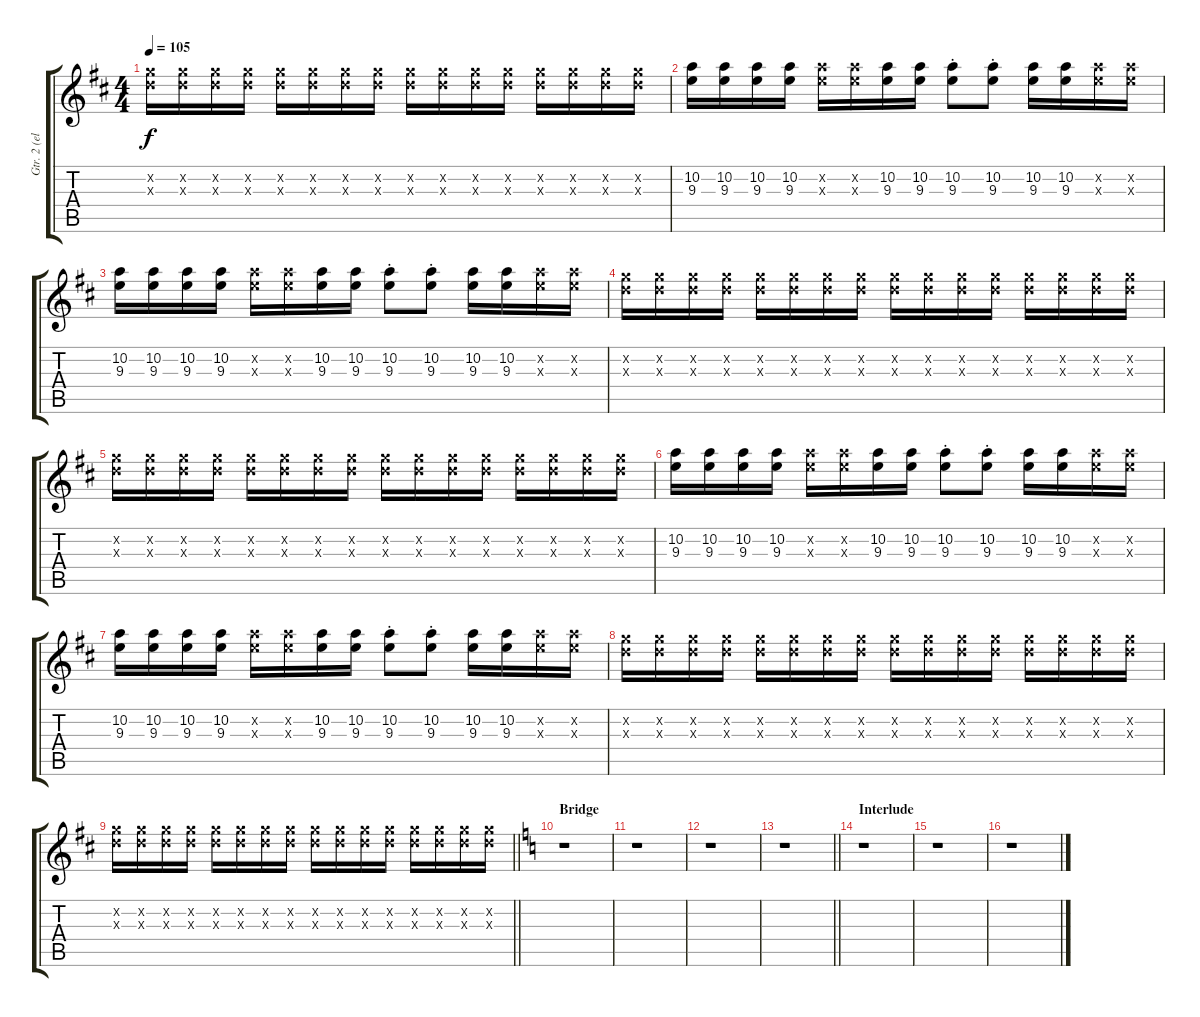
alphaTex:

\track ("Gtr. 2 (elec.)" "Gtr. 2 (el") {instrument overdrivenguitar}
\staff {score tabs}
\tuning (E4 B3 G3 D3 A2 E2) {hide}
\ts (4 4)
\tempo 105
\clef g2
\ks bminor
(8.2{x} 7.3{x}).16{dy f} (8.2{x} 7.3{x}).16 (8.2{x} 7.3{x}).16 (8.2{x} 7.3{x}).16 (8.2{x} 7.3{x}).16 (8.2{x} 7.3{x}).16 (8.2{x} 7.3{x}).16 (8.2{x} 7.3{x}).16 (8.2{x} 7.3{x}).16 (8.2{x} 7.3{x}).16 (8.2{x} 7.3{x}).16 (8.2{x} 7.3{x}).16 (8.2{x} 7.3{x}).16 (8.2{x} 7.3{x}).16 (8.2{x} 7.3{x}).16 (8.2{x} 7.3{x}).16 |
(10.2 9.3).16 (10.2 9.3).16 (10.2 9.3).16 (10.2 9.3).16 (10.2{x} 9.3{x}).16 (10.2{x} 9.3{x}).16 (10.2 9.3).16 (10.2 9.3).16 (10.2{st} 9.3{st}).8 (10.2{st} 9.3{st}).8 (10.2 9.3).16 (10.2 9.3).16 (10.2{x} 9.3{x}).16 (10.2{x} 9.3{x}).16 |
(10.2 9.3).16 (10.2 9.3).16 (10.2 9.3).16 (10.2 9.3).16 (10.2{x} 9.3{x}).16 (10.2{x} 9.3{x}).16 (10.2 9.3).16 (10.2 9.3).16 (10.2{st} 9.3{st}).8 (10.2{st} 9.3{st}).8 (10.2 9.3).16 (10.2 9.3).16 (10.2{x} 9.3{x}).16 (10.2{x} 9.3{x}).16 |
(8.2{x} 7.3{x}).16 (8.2{x} 7.3{x}).16 (8.2{x} 7.3{x}).16 (8.2{x} 7.3{x}).16 (8.2{x} 7.3{x}).16 (8.2{x} 7.3{x}).16 (8.2{x} 7.3{x}).16 (8.2{x} 7.3{x}).16 (8.2{x} 7.3{x}).16 (8.2{x} 7.3{x}).16 (8.2{x} 7.3{x}).16 (8.2{x} 7.3{x}).16 (8.2{x} 7.3{x}).16 (8.2{x} 7.3{x}).16 (8.2{x} 7.3{x}).16 (8.2{x} 7.3{x}).16 |
(8.2{x} 7.3{x}).16 (8.2{x} 7.3{x}).16 (8.2{x} 7.3{x}).16 (8.2{x} 7.3{x}).16 (8.2{x} 7.3{x}).16 (8.2{x} 7.3{x}).16 (8.2{x} 7.3{x}).16 (8.2{x} 7.3{x}).16 (8.2{x} 7.3{x}).16 (8.2{x} 7.3{x}).16 (8.2{x} 7.3{x}).16 (8.2{x} 7.3{x}).16 (8.2{x} 7.3{x}).16 (8.2{x} 7.3{x}).16 (8.2{x} 7.3{x}).16 (8.2{x} 7.3{x}).16 |
(10.2 9.3).16 (10.2 9.3).16 (10.2 9.3).16 (10.2 9.3).16 (10.2{x} 9.3{x}).16 (10.2{x} 9.3{x}).16 (10.2 9.3).16 (10.2 9.3).16 (10.2{st} 9.3{st}).8 (10.2{st} 9.3{st}).8 (10.2 9.3).16 (10.2 9.3).16 (10.2{x} 9.3{x}).16 (10.2{x} 9.3{x}).16 |
(10.2 9.3).16 (10.2 9.3).16 (10.2 9.3).16 (10.2 9.3).16 (10.2{x} 9.3{x}).16 (10.2{x} 9.3{x}).16 (10.2 9.3).16 (10.2 9.3).16 (10.2{st} 9.3{st}).8 (10.2{st} 9.3{st}).8 (10.2 9.3).16 (10.2 9.3).16 (10.2{x} 9.3{x}).16 (10.2{x} 9.3{x}).16 |
(8.2{x} 7.3{x}).16 (8.2{x} 7.3{x}).16 (8.2{x} 7.3{x}).16 (8.2{x} 7.3{x}).16 (8.2{x} 7.3{x}).16 (8.2{x} 7.3{x}).16 (8.2{x} 7.3{x}).16 (8.2{x} 7.3{x}).16 (8.2{x} 7.3{x}).16 (8.2{x} 7.3{x}).16 (8.2{x} 7.3{x}).16 (8.2{x} 7.3{x}).16 (8.2{x} 7.3{x}).16 (8.2{x} 7.3{x}).16 (8.2{x} 7.3{x}).16 (8.2{x} 7.3{x}).16 |
\barLineRight lightlight
(8.2{x} 7.3{x}).16 (8.2{x} 7.3{x}).16 (8.2{x} 7.3{x}).16 (8.2{x} 7.3{x}).16 (8.2{x} 7.3{x}).16 (8.2{x} 7.3{x}).16 (8.2{x} 7.3{x}).16 (8.2{x} 7.3{x}).16 (8.2{x} 7.3{x}).16 (8.2{x} 7.3{x}).16 (8.2{x} 7.3{x}).16 (8.2{x} 7.3{x}).16 (8.2{x} 7.3{x}).16 (8.2{x} 7.3{x}).16 (8.2{x} 7.3{x}).16 (8.2{x} 7.3{x}).16 |
\section ("" "Bridge")
\ks aminor
r.1 |
r.1 |
r.1 |
\barLineRight lightlight
r.1 |
\section ("" "Interlude")
r.1 |
r.1 |
r.1
